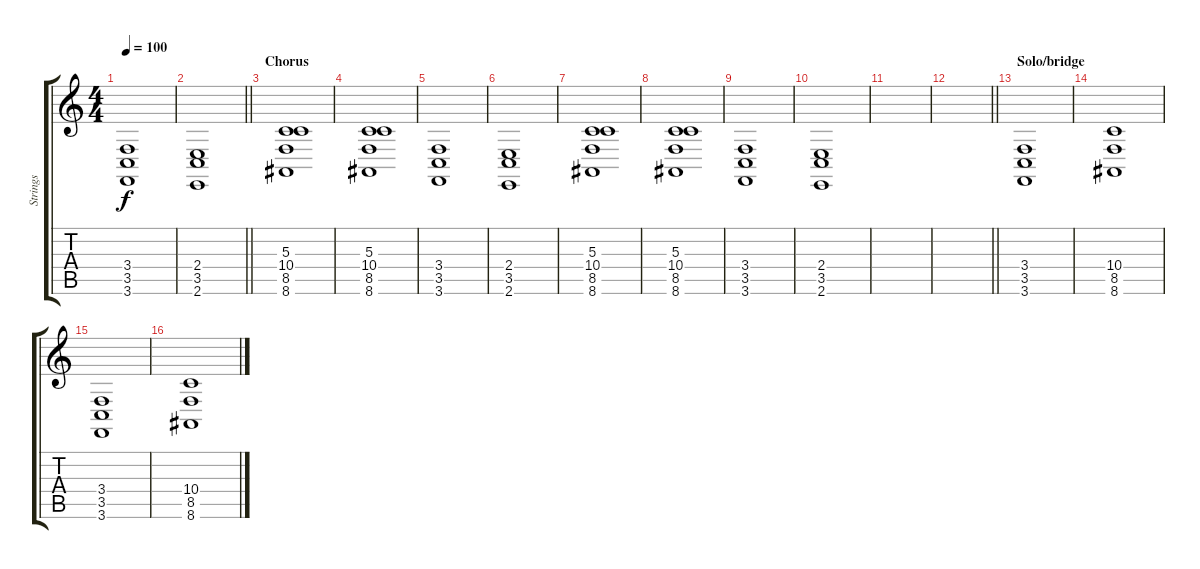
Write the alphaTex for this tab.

\track ("Strings" "Strings") {instrument stringensemble1}
\staff {score tabs}
\tuning (E4 B3 G3 D3 A2 D2) {hide}
\ts (4 4)
\tempo 100
\clef g2
\ks c
(3.4 3.5 3.6).1{dy f} |
\barLineRight lightlight
(2.4 3.5 2.6).1 |
\section ("" "Chorus")
(5.3 10.4 8.5 8.6).1 |
(5.3 10.4 8.5 8.6).1 |
(3.4 3.5 3.6).1 |
(2.4 3.5 2.6).1 |
(5.3 10.4 8.5 8.6).1 |
(5.3 10.4 8.5 8.6).1 |
(3.4 3.5 3.6).1 |
(2.4 3.5 2.6).1 |
|
\barLineRight lightlight
|
\section ("" "Solo/bridge")
(3.4 3.5 3.6).1 |
(10.4 8.5 8.6).1 |
(3.4 3.5 3.6).1 |
(10.4 8.5 8.6).1
